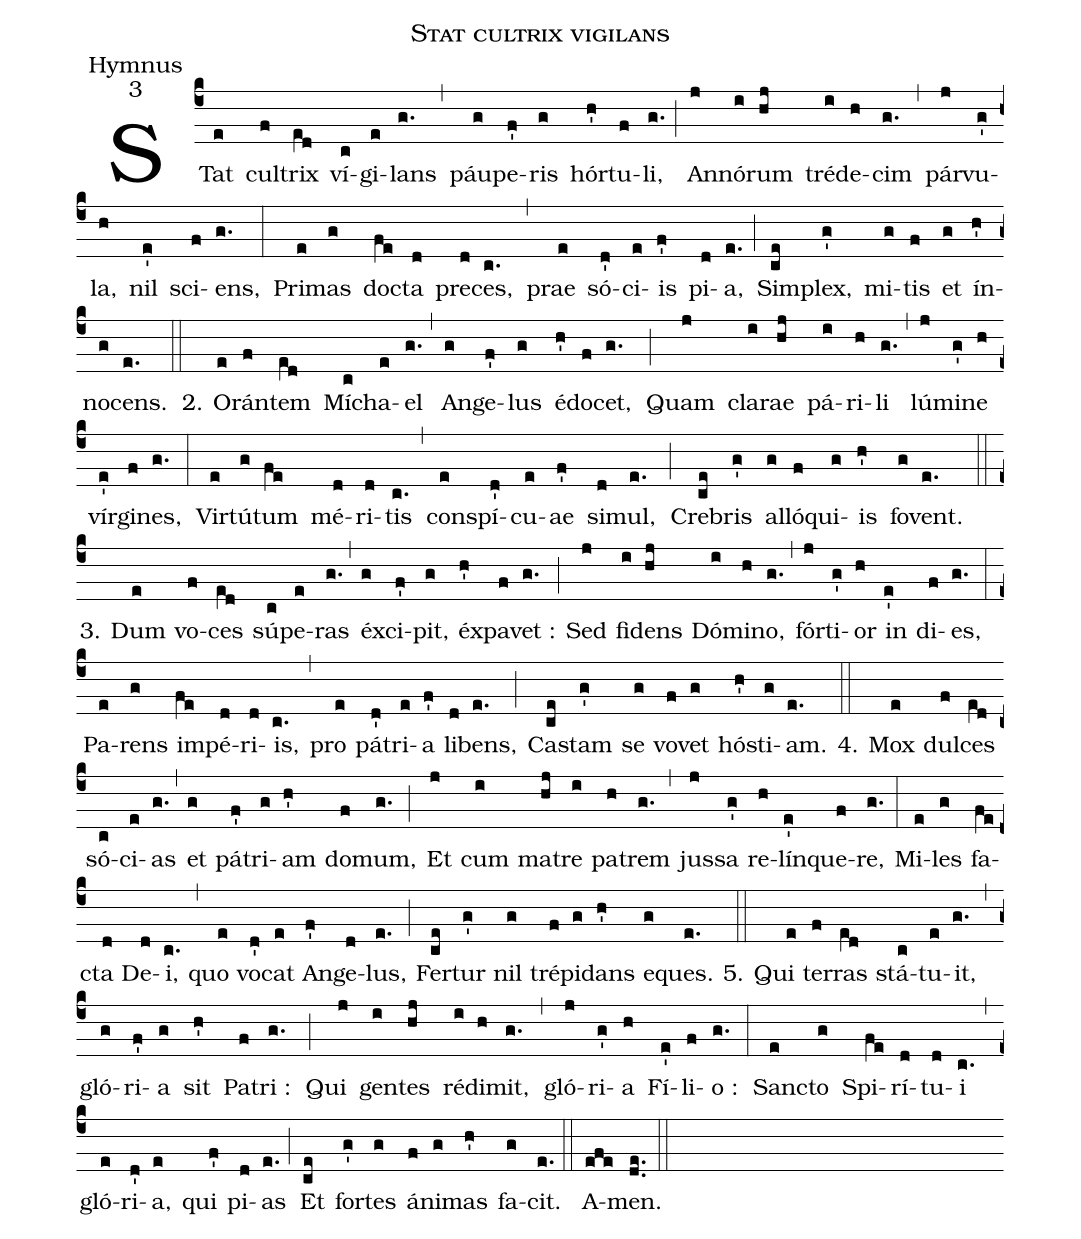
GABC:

name:Stat cultrix vigilans;
office-part:Hymnus;
mode:3;
%%
(c4) STat(e) cul(f)trix(e[ll:1]d) ví(c)gi(e)lans(g.) (,) páu(g)pe(f')ris(g) hór(h')tu(f)li,(g.) (;) An(j)nó(i)rum(hj) tré(i)de(h)cim(g.) (,) pár(j)vu(g')la,(h) nil(e') sci(f)ens,(g.) (:)
Pri(e)mas(g) do(fe)cta(d) pre(d)ces,(c.) (,) prae(e) só(d')ci(e)is(f') pi(d)a,(e.) (;) Sim(ce)plex,(g') mi(g)tis(f) et(g) ín(h')no(g)cens.(e.) (::)
2. O(e)rán(f)tem(e[ll:1]d) Mí(c)cha(e)el(g.) (,)  An(g)ge(f')lus(g) é(h')do(f)cet,(g.) (;) Quam(j) cla(i)rae(hj) pá(i)ri(h)li(g.) (,) lú(j)mi(g')ne(h) vír(e')gi(f)nes,(g.) (:) Vir(e)tú(g)tum(fe) mé(d)ri(d)tis(c.) (,) con(e)spí(d')cu(e)ae(f') si(d)mul,(e.) (;) Cre(ce)bris(g') al(g)ló(f)qui(g)is(h') fo(g)vent.(e.) (::)
3. Dum(e) vo(f)ces(e[ll:1]d) sú(c)pe(e)ras(g.) (,) éx(g)ci(f')pit,(g) éx(h')pa(f)vet :(g.) (;) Sed(j) fi(i)dens(hj) Dó(i)mi(h)no,(g.) (,) fór(j)ti(g')or(h) in(e') di(f)es,(g.) (:) Pa(e)rens(g) im(fe)pé(d)ri(d)is,(c.) (,) pro(e) pá(d')tri(e)a(f') li(d)bens,(e.) (;) Ca(ce)stam(g') se(g) vo(f)vet(g) hó(h')sti(g)am.(e.) (::)
4. Mox(e) dul(f)ces(e[ll:1]d) só(c)ci(e)as(g.) (,) et(g) pá(f')tri(g)am(h') do(f)mum,(g.) (;) Et(j) cum(i) ma(hj)tre(i) pa(h)trem(g.) (,) jus(j)sa(g') re(h)lín(e')que(f)re,(g.) (:) Mi(e)les(g) fa(fe)cta(d) De(d)i,(c.) (,) quo(e) vo(d')cat(e) An(f')ge(d)lus,(e.) (;) Fer(ce)tur(g') nil(g) tré(f)pi(g)dans(h') e(g)ques.(e.) (::)
5. Qui(e) ter(f)ras(e[ll:1]d) stá(c)tu(e)it,(g.) (,) gló(g)ri(f')a(g) sit(h') Pa(f)tri :(g.) (;) Qui(j) gen(i)tes(hj) réd(i)i(h)mit,(g.) (,) gló(j)ri(g')a(h) Fí(e')li(f)o :(g.) (:) San(e)cto(g) Spi(fe)rí(d)tu(d)i(c.) (,) gló(e)ri(d')a,(e) qui(f') pi(d)as(e.) (;) Et(ce) for(g')tes(g) á(f)ni(g)mas(h') fa(g)cit.(e.) (::)
A(efe)men.(de..) (::)
